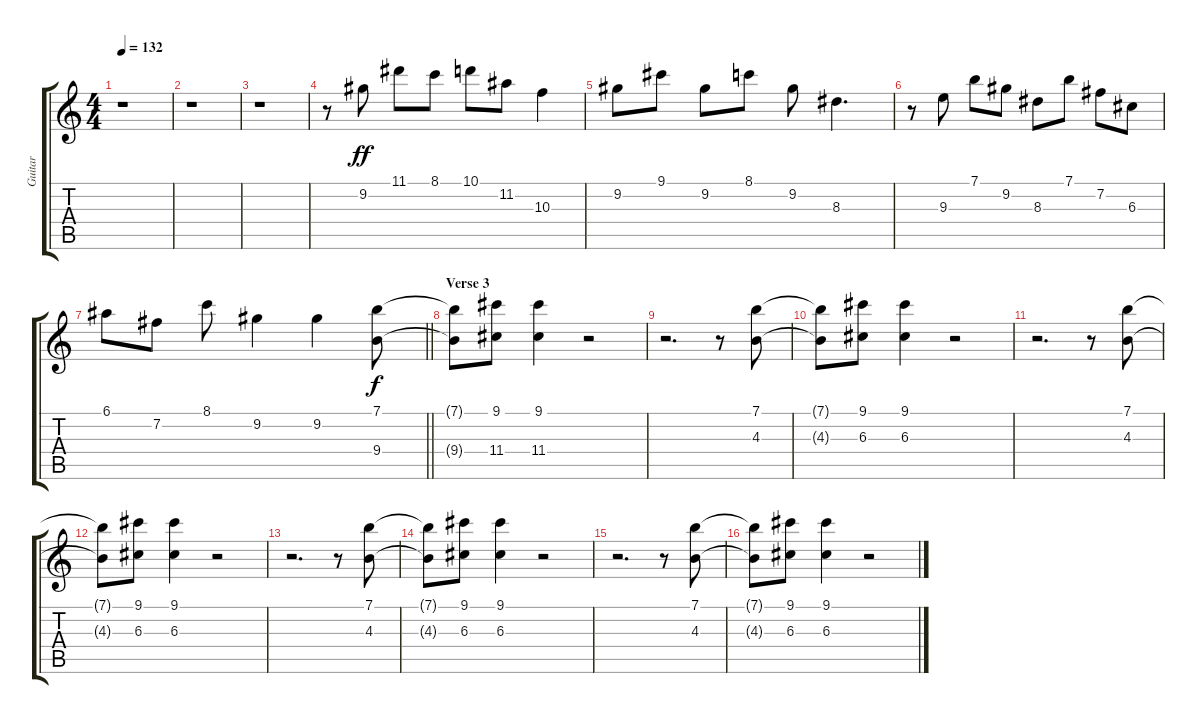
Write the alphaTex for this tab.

\track ("Guitar" "Guitar") {instrument distortionguitar}
\staff {score tabs}
\tuning (E4 B3 G3 D3 A2 E2) {hide}
\ts (4 4)
\tempo 132
\clef g2
\ks c
r.1{dy ff} |
r.1 |
r.1 |
r.8 9.2.8 11.1.8 8.1.8 10.1.8 11.2.8 10.3.4 |
9.2.8 9.1.8 9.2.8 8.1.8 9.2.8 8.3.4{d} |
r.8 9.3.8 7.1.8 9.2.8 8.3.8 7.1.8 7.2.8 6.3.8 |
\barLineRight lightlight
6.1.8 7.2.8 8.1.8 9.2.4 9.2.4 (7.1 9.4).8{dy f} |
\section ("" "Verse 3")
(7.1{t} 9.4{t}).8 (9.1 11.4).8 (9.1 11.4).4 r.2 |
r.2{d} r.8 (7.1 4.3).8 |
(7.1{t} 4.3{t}).8 (9.1 6.3).8 (9.1 6.3).4 r.2 |
r.2{d} r.8 (7.1 4.3).8 |
(7.1{t} 4.3{t}).8 (9.1 6.3).8 (9.1 6.3).4 r.2 |
r.2{d} r.8 (7.1 4.3).8 |
(7.1{t} 4.3{t}).8 (9.1 6.3).8 (9.1 6.3).4 r.2 |
r.2{d} r.8 (7.1 4.3).8 |
(7.1{t} 4.3{t}).8 (9.1 6.3).8 (9.1 6.3).4 r.2
